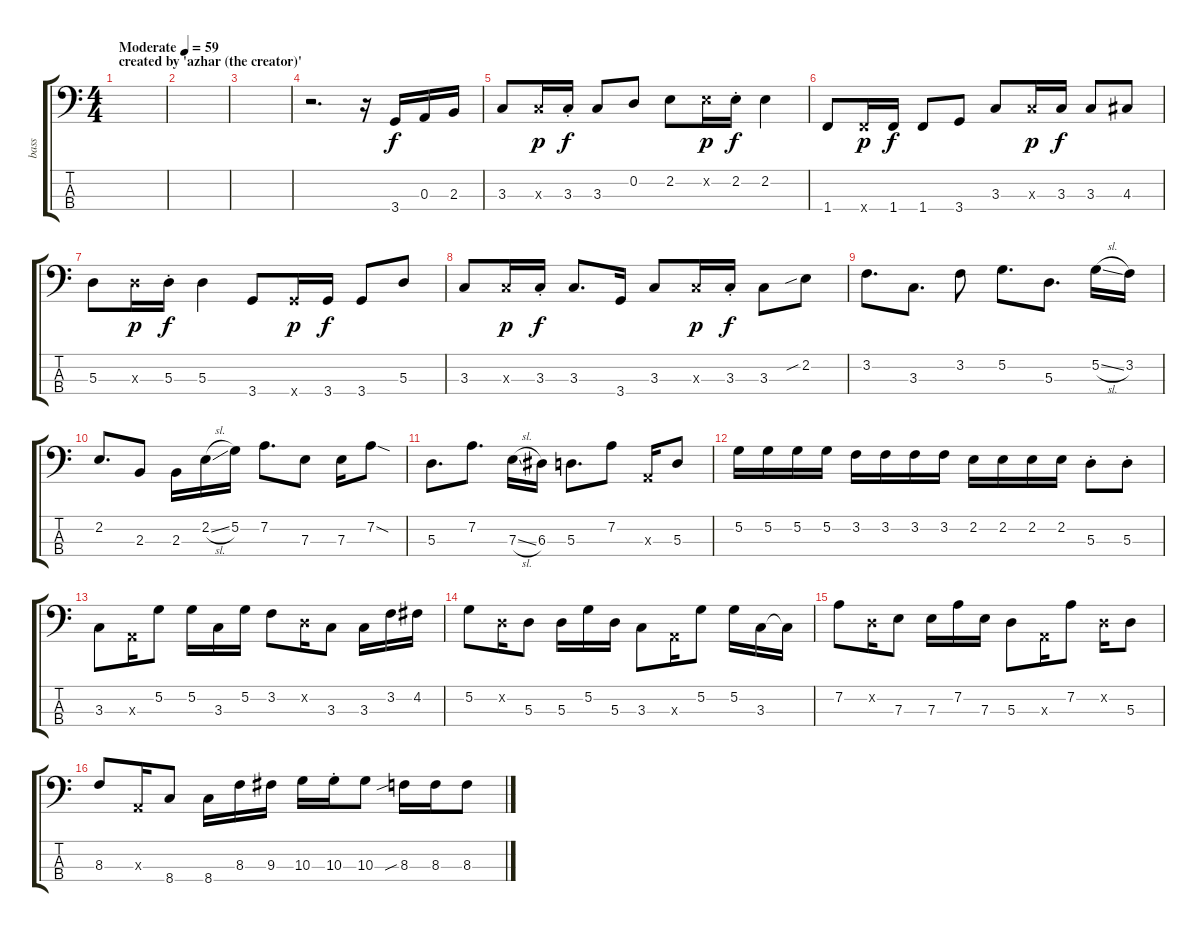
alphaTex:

\track ("bass" "bass") {instrument electricbassfinger}
\staff {score tabs}
\tuning (G2 D2 A1 E1) {hide}
\ts (4 4)
\section ("" "created by 'azhar (the creator)'")
\tempo (59 "Moderate")
\clef f4
\ks c
|
|
|
r.2{d} r.16 3.4.16 0.3.16 2.3.16 |
3.3.8 3.3{x}.16{dy p} 3.3{st}.16{dy f} 3.3.8 0.2.8 2.2.8 2.2{x}.16{dy p} 2.2{st}.16{dy f} 2.2.4 |
1.4.8 1.4{x}.16{dy p} 1.4.16{dy f} 1.4.8 3.4.8 3.3.8 3.3{x}.16{dy p} 3.3.16{dy f} 3.3.8 4.3.8 |
5.3.8 5.3{x}.16{dy p} 5.3{st}.16{dy f} 5.3.4 3.4.8 3.4{x}.16{dy p} 3.4.16{dy f} 3.4.8 5.3.8 |
3.3.8 3.3{x}.16{dy p} 3.3{st}.16{dy f} 3.3.8{d} 3.4.16 3.3.8 3.3{x}.16{dy p} 3.3{st}.16{dy f} 3.3.8 2.2{sib}.8 |
3.2.8{d} 3.3.8{d} 3.2.8 5.2.8{d} 5.3.8{d} 5.2{sl}.16 3.2.16 |
2.2.8{d} 2.3.8 2.3.16 2.2{sl}.16 5.2.16 7.2.8{d} 7.3.8 7.3.16 7.2{sod}.8 |
5.3.8{d} 7.2.8{d} 7.3{sl}.16 6.3.16 5.3.8{d} 7.2.8 0.3{x}.16 5.3.8 |
5.2.16 5.2.16 5.2.16 5.2.16 3.2.16 3.2.16 3.2.16 3.2.16 2.2.16 2.2.16 2.2.16 2.2.16 5.3{st}.8 5.3{st}.8 |
3.3.8 0.3{x}.16 5.2.8 5.2.16 3.3.16 5.2.16 3.2.8 0.2{x}.16 3.3.8 3.3.16 3.2.16 4.2.16 |
5.2.8 0.2{x}.16 5.3.8 5.3.16 5.2.16 5.3.16 3.3.8 0.3{x}.16 5.2.8 5.2.16 3.3.16 3.3{t}.16 |
7.2.8 0.2{x}.16 7.3.8 7.3.16 7.2.16 7.3.16 5.3.8 0.3{x}.16 7.2.8 0.2{x}.16 5.3.8 |
8.3.8 0.3{x}.16 8.4.8 8.4.16 8.3.16 9.3.16 10.3.16 10.3{st}.16 10.3.8 8.3{sib}.16 8.3.16 8.3.8
